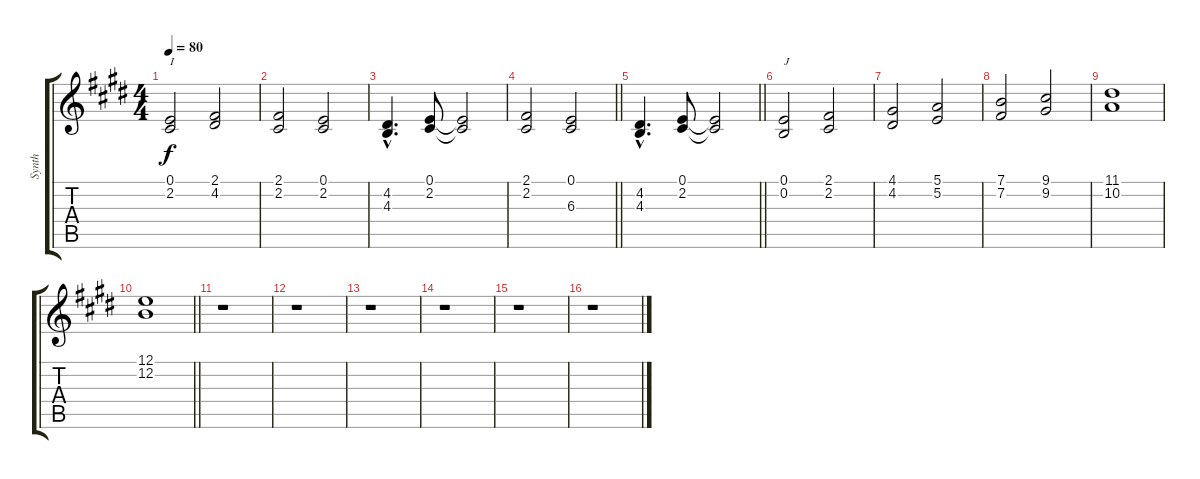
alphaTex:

\track ("Synth" "Synth") {instrument synthstrings2}
\staff {score tabs}
\tuning (E4 B3 G3 D3 A2 E2) {hide}
\ts (4 4)
\tempo 80
\clef g2
\ks e
(0.1 2.2).2{txt "I" dy f} (2.1 4.2).2 |
(2.1 2.2).2 (0.1 2.2).2 |
(4.2{hac} 4.3{hac}).4{d} (0.1 2.2).8 (0.1{t} 2.2{t}).2 |
\barLineRight lightlight
(2.1 2.2).2 (0.1 6.3).2 |
\barLineRight lightlight
(4.2{hac} 4.3{hac}).4{d} (0.1 2.2).8 (0.1{t} 2.2{t}).2 |
(0.1 0.2).2{txt "J"} (2.1 2.2).2 |
(4.1 4.2).2 (5.1 5.2).2 |
(7.1 7.2).2 (9.1 9.2).2 |
(11.1 10.2).1 |
\barLineRight lightlight
(12.1 12.2).1 |
r.1 |
r.1 |
r.1 |
r.1 |
r.1 |
r.1
